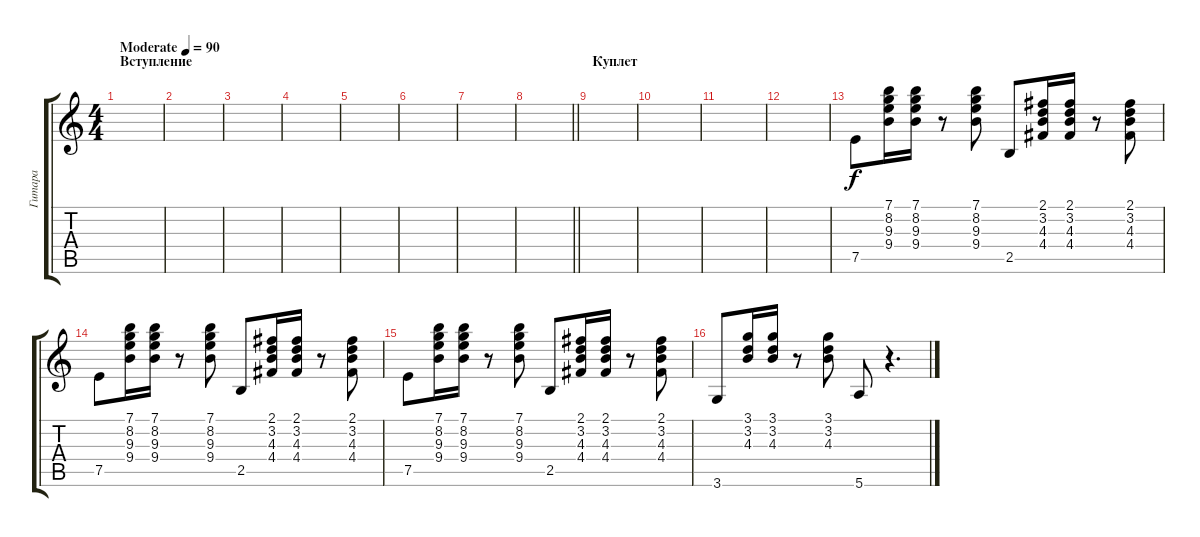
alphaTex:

\track ("Гитара" "Гитара") {instrument electricguitarclean}
\staff {score tabs}
\tuning (E4 B3 G3 D3 A2 E2) {hide}
\ts (4 4)
\section ("" "Вступление")
\tempo (90 "Moderate")
\clef g2
\ks c
|
|
|
|
|
|
|
\barLineRight lightlight
|
\section ("" "Куплет")
|
|
|
|
7.5.8 (7.1 8.2 9.3 9.4).16 (7.1 8.2 9.3 9.4).16 r.8 (7.1 8.2 9.3 9.4).8 2.5.8 (2.1 3.2 4.3 4.4).16 (2.1 3.2 4.3 4.4).16 r.8 (2.1 3.2 4.3 4.4).8 |
7.5.8 (7.1 8.2 9.3 9.4).16 (7.1 8.2 9.3 9.4).16 r.8 (7.1 8.2 9.3 9.4).8 2.5.8 (2.1 3.2 4.3 4.4).16 (2.1 3.2 4.3 4.4).16 r.8 (2.1 3.2 4.3 4.4).8 |
7.5.8 (7.1 8.2 9.3 9.4).16 (7.1 8.2 9.3 9.4).16 r.8 (7.1 8.2 9.3 9.4).8 2.5.8 (2.1 3.2 4.3 4.4).16 (2.1 3.2 4.3 4.4).16 r.8 (2.1 3.2 4.3 4.4).8 |
3.6.8 (3.1 3.2 4.3).16 (3.1 3.2 4.3).16 r.8 (3.1 3.2 4.3).8 5.6.8 r.4{d}
